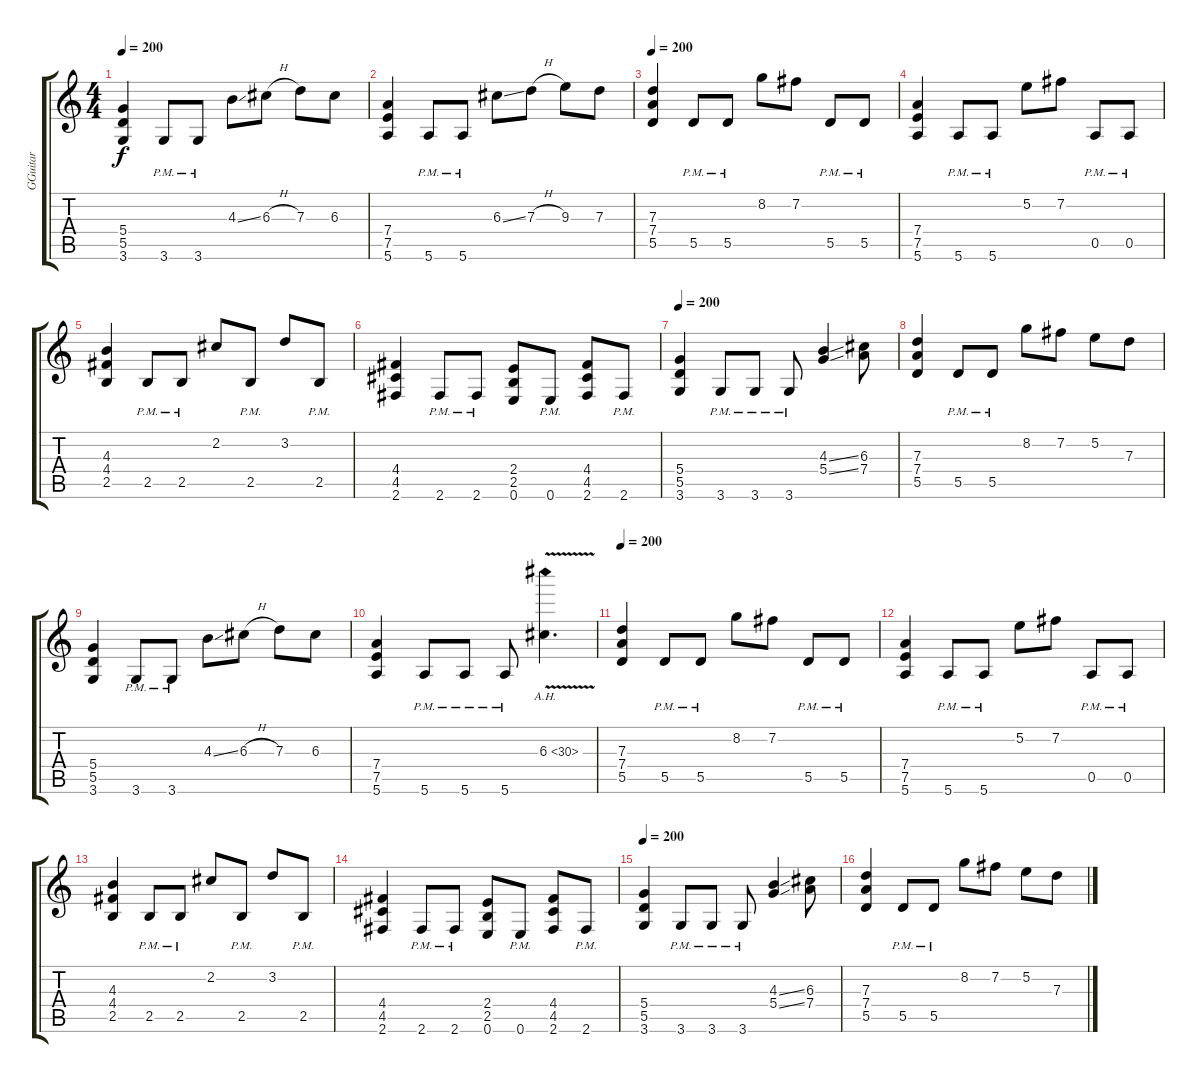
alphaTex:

\track ("GGuitar" "GGuitar") {instrument distortionguitar}
\staff {score tabs}
\tuning (E4 B3 G3 D3 A2 E2) {hide}
\ts (4 4)
\tempo 200
\clef g2
\ks c
(5.4 5.5 3.6).4{dy f} 3.6{pm}.8 3.6{pm}.8 4.3{ss}.8 6.3{h}.8 7.3.8 6.3.8 |
(7.4 7.5 5.6).4 5.6{pm}.8 5.6{pm}.8 6.3{ss}.8 7.3{h}.8 9.3.8 7.3.8 |
\tempo 200
(7.3 7.4 5.5).4 5.5{pm}.8 5.5{pm}.8 8.2.8 7.2.8 5.5{pm}.8 5.5{pm}.8 |
(7.4 7.5 5.6).4 5.6{pm}.8 5.6{pm}.8 5.2.8 7.2.8 0.5{pm}.8 0.5{pm}.8 |
(4.3 4.4 2.5).4 2.5{pm}.8 2.5{pm}.8 2.2.8 2.5{pm}.8 3.2.8 2.5{pm}.8 |
(4.4 4.5 2.6).4 2.6{pm}.8 2.6{pm}.8 (2.4 2.5 0.6).8 0.6{pm}.8 (4.4 4.5 2.6).8 2.6{pm}.8 |
\tempo 200
(5.4 5.5 3.6).4 3.6{pm}.8 3.6{pm}.8 3.6{pm}.8 (4.3{ss} 5.4{ss}).4 (6.3 7.4).8 |
(7.3 7.4 5.5).4 5.5{pm}.8 5.5{pm}.8 8.2.8 7.2.8 5.2.8 7.3.8 |
(5.4 5.5 3.6).4 3.6{pm}.8 3.6{pm}.8 4.3{ss}.8 6.3{h}.8 7.3.8 6.3.8 |
(7.4 7.5 5.6).4 5.6{pm}.8 5.6{pm}.8 5.6{pm}.8 6.3{ah 24 v}.4{d} |
\tempo 200
(7.3 7.4 5.5).4 5.5{pm}.8 5.5{pm}.8 8.2.8 7.2.8 5.5{pm}.8 5.5{pm}.8 |
(7.4 7.5 5.6).4 5.6{pm}.8 5.6{pm}.8 5.2.8 7.2.8 0.5{pm}.8 0.5{pm}.8 |
(4.3 4.4 2.5).4 2.5{pm}.8 2.5{pm}.8 2.2.8 2.5{pm}.8 3.2.8 2.5{pm}.8 |
(4.4 4.5 2.6).4 2.6{pm}.8 2.6{pm}.8 (2.4 2.5 0.6).8 0.6{pm}.8 (4.4 4.5 2.6).8 2.6{pm}.8 |
\tempo 200
(5.4 5.5 3.6).4 3.6{pm}.8 3.6{pm}.8 3.6{pm}.8 (4.3{ss} 5.4{ss}).4 (6.3 7.4).8 |
(7.3 7.4 5.5).4 5.5{pm}.8 5.5{pm}.8 8.2.8 7.2.8 5.2.8 7.3.8
